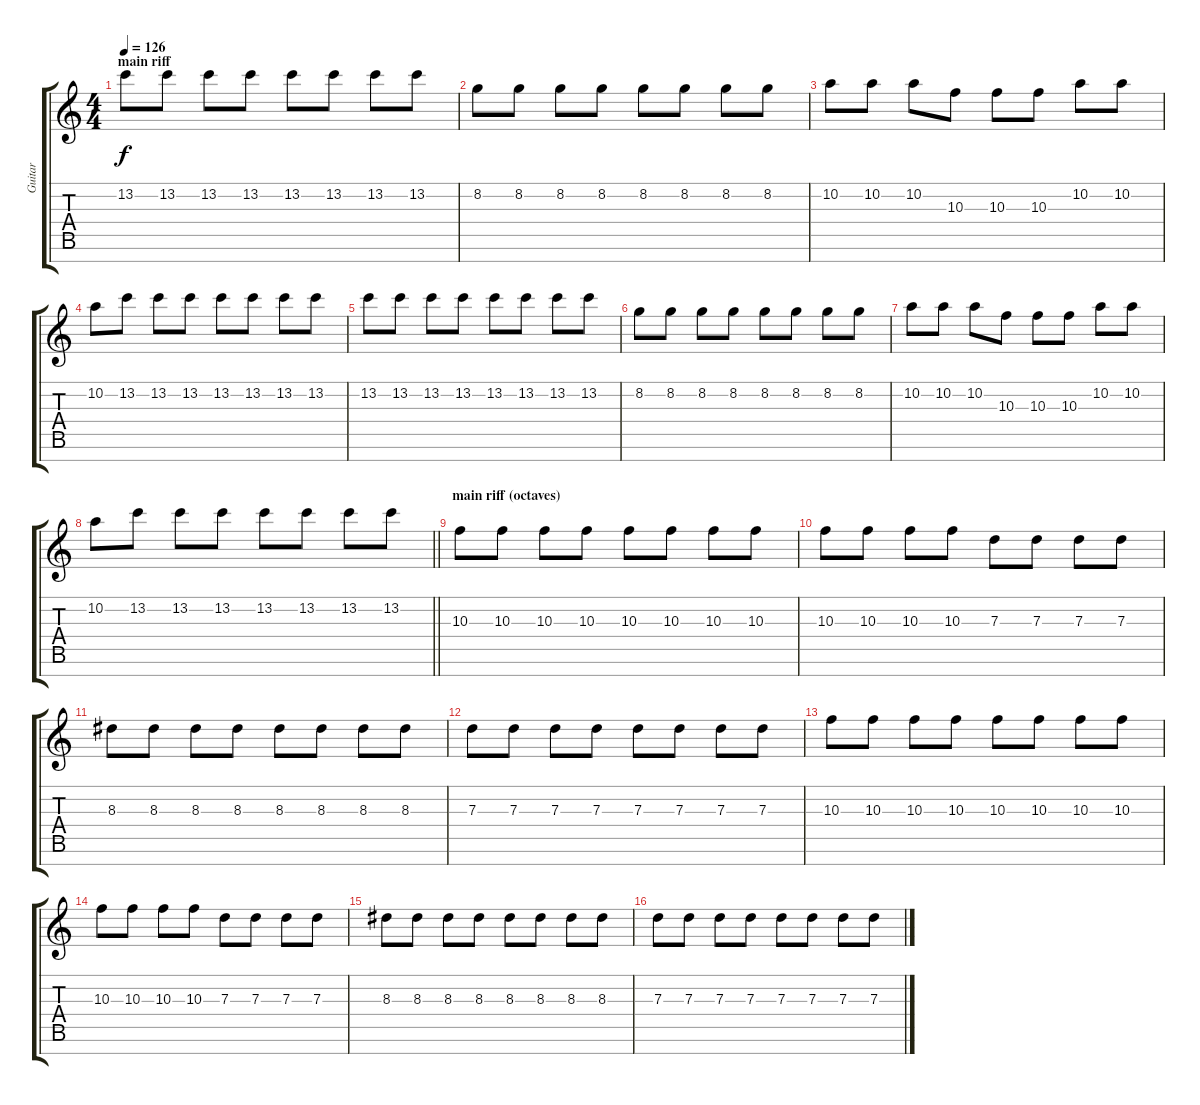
\track ("Guitar" "Guitar") {instrument distortionguitar}
\staff {score tabs}
\tuning (E4 B3 G3 D3 A2 E2 B1) {hide}
\ts (4 4)
\section ("" "main riff")
\tempo 126
\clef g2
\ks c
13.2.8{dy f balance 16} 13.2.8 13.2.8 13.2.8 13.2.8 13.2.8 13.2.8 13.2.8 |
8.2.8 8.2.8 8.2.8 8.2.8 8.2.8 8.2.8 8.2.8 8.2.8 |
10.2.8 10.2.8 10.2.8 10.3.8 10.3.8 10.3.8 10.2.8 10.2.8 |
10.2.8 13.2.8 13.2.8 13.2.8 13.2.8 13.2.8 13.2.8 13.2.8 |
13.2.8 13.2.8 13.2.8 13.2.8 13.2.8 13.2.8 13.2.8 13.2.8 |
8.2.8 8.2.8 8.2.8 8.2.8 8.2.8 8.2.8 8.2.8 8.2.8 |
10.2.8 10.2.8 10.2.8 10.3.8 10.3.8 10.3.8 10.2.8 10.2.8 |
\barLineRight lightlight
10.2.8 13.2.8 13.2.8 13.2.8 13.2.8 13.2.8 13.2.8 13.2.8 |
\section ("" "main riff (octaves)")
10.3.8 10.3.8 10.3.8 10.3.8 10.3.8 10.3.8 10.3.8 10.3.8 |
10.3.8 10.3.8 10.3.8 10.3.8 7.3.8 7.3.8 7.3.8 7.3.8 |
8.3.8 8.3.8 8.3.8 8.3.8 8.3.8 8.3.8 8.3.8 8.3.8 |
7.3.8 7.3.8 7.3.8 7.3.8 7.3.8 7.3.8 7.3.8 7.3.8 |
10.3.8 10.3.8 10.3.8 10.3.8 10.3.8 10.3.8 10.3.8 10.3.8 |
10.3.8 10.3.8 10.3.8 10.3.8 7.3.8 7.3.8 7.3.8 7.3.8 |
8.3.8 8.3.8 8.3.8 8.3.8 8.3.8 8.3.8 8.3.8 8.3.8 |
7.3.8 7.3.8 7.3.8 7.3.8 7.3.8 7.3.8 7.3.8 7.3.8
